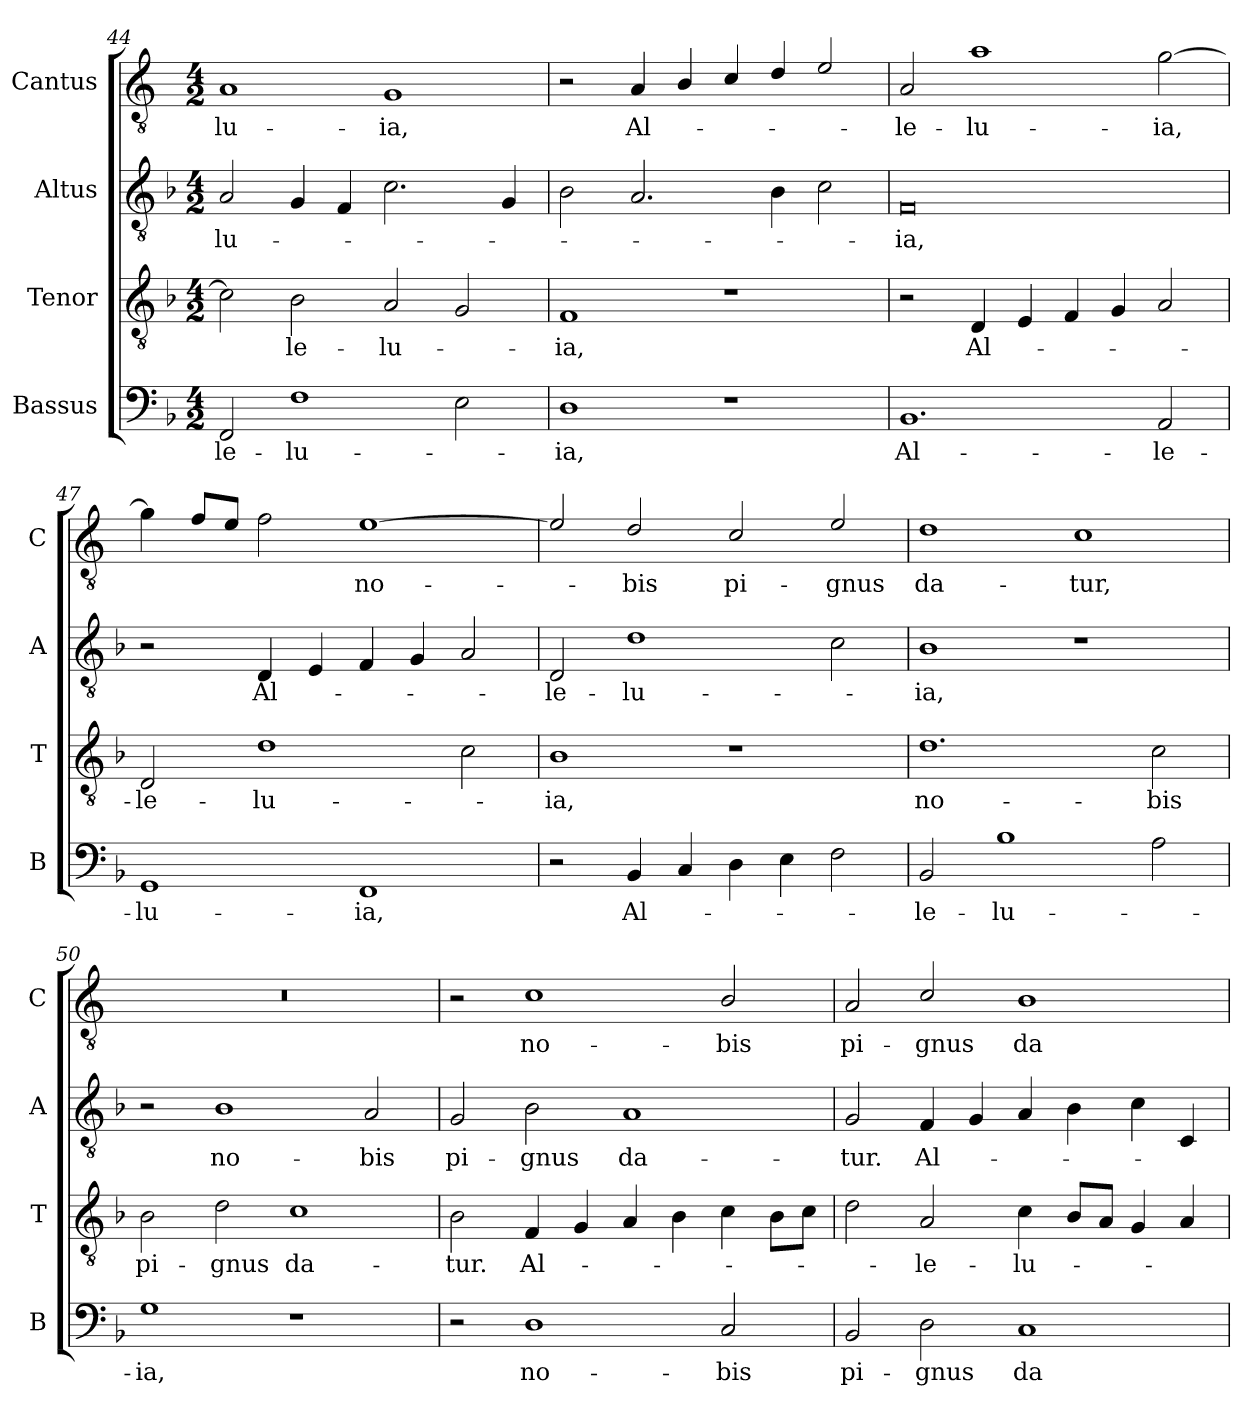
**kern	**text	**kern	**text	**kern	**text	**kern	**text
*part4	*part4	*part3	*part3	*part2	*part2	*part1	*part1
*staff4	*staff4	*staff3	*staff3	*staff2	*staff2	*staff1	*staff1
*I"Bassus	*	*I"Tenor	*	*I"Altus	*	*I"Cantus	*
*I'B	*	*I'T	*	*I'A	*	*I'C	*
*clefF4	*	*clefGv2	*	*clefGv2	*	*clefGv2	*
*	*	*	*	*	*	*ITrd4c7	*
*k[b-]	*	*k[b-]	*	*k[b-]	*	*k[b-]	*
*F:	*	*F:	*	*F:	*	*F:	*
*M4/2	*	*M4/2	*	*M4/2	*	*M4/2	*
=44	=44	=44	=44	=44	=44	=44	=44
!	!LO:LY:b	!	!	!	!LO:LY:b	!	!LO:LY:b
2FF/	-le-	2c\]	.	2A/	-lu-	1D	-lu-
!	!LO:LY:b	!	!LO:LY:b	!	!	!	!
1F	-lu-	2B-\	-le-	4G/	.	.	.
.	.	.	.	4F/	.	.	.
!	!	!	!LO:LY:b	!	!	!	!LO:LY:b
.	.	2A/	-lu-	2.c\	.	1C	-ia,
2E\	.	2G/	.	.	.	.	.
.	.	.	.	4G/	.	.	.
=45	=45	=45	=45	=45	=45	=45	=45
!	!LO:LY:b	!	!LO:LY:b	!	!	!	!
1D	-ia,	1F	-ia,	2B-\	.	2r	.
!	!	!	!	!	!	!	!LO:LY:b
.	.	.	.	2.A/	.	4D/	Al-
.	.	.	.	.	.	4E/	.
1r	.	1r	.	.	.	4F/	.
.	.	.	.	4B-\	.	4G/	.
.	.	.	.	2c\	.	2A/	.
=46	=46	=46	=46	=46	=46	=46	=46
!	!LO:LY:b	!	!	!	!LO:LY:b	!	!LO:LY:b
1.BB-	Al-	2r	.	0F	-ia,	2D/	-le-
!	!	!	!LO:LY:b	!	!	!	!LO:LY:b
.	.	4D/	Al-	.	.	1d	-lu-
.	.	4E/	.	.	.	.	.
.	.	4F/	.	.	.	.	.
.	.	4G/	.	.	.	.	.
!	!LO:LY:b	!	!	!	!	!	!LO:LY:b
2AA/	-le-	2A/	.	.	.	[2c\	-ia,
=47	=47	=47	=47	=47	=47	=47	=47
!	!LO:LY:b	!	!LO:LY:b	!	!	!	!
1GG	-lu-	2D/	-le-	2r	.	4c\]	.
.	.	.	.	.	.	8B-/L	.
.	.	.	.	.	.	8A/J	.
!	!	!	!LO:LY:b	!	!LO:LY:b	!	!
.	.	1d	-lu-	4D/	Al-	2B-\	.
.	.	.	.	4E/	.	.	.
!	!LO:LY:b	!	!	!	!	!	!LO:LY:b
1FF	-ia,	.	.	4F/	.	[1A	no-
.	.	.	.	4G/	.	.	.
.	.	2c\	.	2A/	.	.	.
!!LO:LB:g=z
=48	=48	=48	=48	=48	=48	=48	=48
!	!	!	!LO:LY:b	!	!LO:LY:b	!	!
2r	.	1B-	-ia,	2D/	-le-	2A/]	.
!	!LO:LY:b	!	!	!	!LO:LY:b	!	!LO:LY:b
4BB-/	Al-	.	.	1d	-lu-	2G/	-bis
4C/	.	.	.	.	.	.	.
!	!	!	!	!	!	!	!LO:LY:b
4D\	.	1r	.	.	.	2F/	pi-
4E\	.	.	.	.	.	.	.
!	!	!	!	!	!	!	!LO:LY:b
2F\	.	.	.	2c\	.	2A/	-gnus
=49	=49	=49	=49	=49	=49	=49	=49
!	!LO:LY:b	!	!LO:LY:b	!	!LO:LY:b	!	!LO:LY:b
2BB-/	-le-	1.d	no-	1B-	-ia,	1G	da-
!	!LO:LY:b	!	!	!	!	!	!
1B-	-lu-	.	.	.	.	.	.
!	!	!	!	!	!	!	!LO:LY:b
.	.	.	.	1r	.	1F	-tur,
!	!	!	!LO:LY:b	!	!	!	!
2A\	.	2c\	-bis	.	.	.	.
=50	=50	=50	=50	=50	=50	=50	=50
!	!LO:LY:b	!	!LO:LY:b	!	!	!	!
1G	-ia,	2B-\	pi-	2r	.	0r	.
!	!	!	!LO:LY:b	!	!LO:LY:b	!	!
.	.	2d\	-gnus	1B-	no-	.	.
!	!	!	!LO:LY:b	!	!	!	!
1r	.	1c	da-	.	.	.	.
!	!	!	!	!	!LO:LY:b	!	!
.	.	.	.	2A/	-bis	.	.
=51	=51	=51	=51	=51	=51	=51	=51
!	!	!	!LO:LY:b	!	!LO:LY:b	!	!
2r	.	2B-\	-tur.	2G/	pi-	2r	.
!	!LO:LY:b	!	!LO:LY:b	!	!LO:LY:b	!	!LO:LY:b
1D	no-	4F/	Al-	2B-\	-gnus	1F	no-
.	.	4G/	.	.	.	.	.
!	!	!	!	!	!LO:LY:b	!	!
.	.	4A/	.	1A	da-	.	.
.	.	4B-\	.	.	.	.	.
!	!LO:LY:b	!	!	!	!	!	!LO:LY:b
2C/	-bis	4c\	.	.	.	2E/	-bis
.	.	8B-\L	.	.	.	.	.
.	.	8c\J	.	.	.	.	.
=52	=52	=52	=52	=52	=52	=52	=52
!	!LO:LY:b	!	!	!	!LO:LY:b	!	!LO:LY:b
2BB-/	pi-	2d\	.	2G/	-tur.	2D/	pi-
!	!LO:LY:b	!	!LO:LY:b	!	!LO:LY:b	!	!LO:LY:b
2D\	-gnus	2A/	-le-	4F/	Al-	2F/	-gnus
.	.	.	.	4G/	.	.	.
!	!LO:LY:b	!	!LO:LY:b	!	!	!	!LO:LY:b
1C	da-	4c\	-lu-	4A/	.	1E	da-
.	.	8B-/L	.	4B-\	.	.	.
.	.	8A/J	.	.	.	.	.
.	.	4G/	.	4c\	.	.	.
.	.	4A/	.	4C/	.	.	.
=	=	=	=	=	=	=	=
*-	*-	*-	*-	*-	*-	*-	*-
